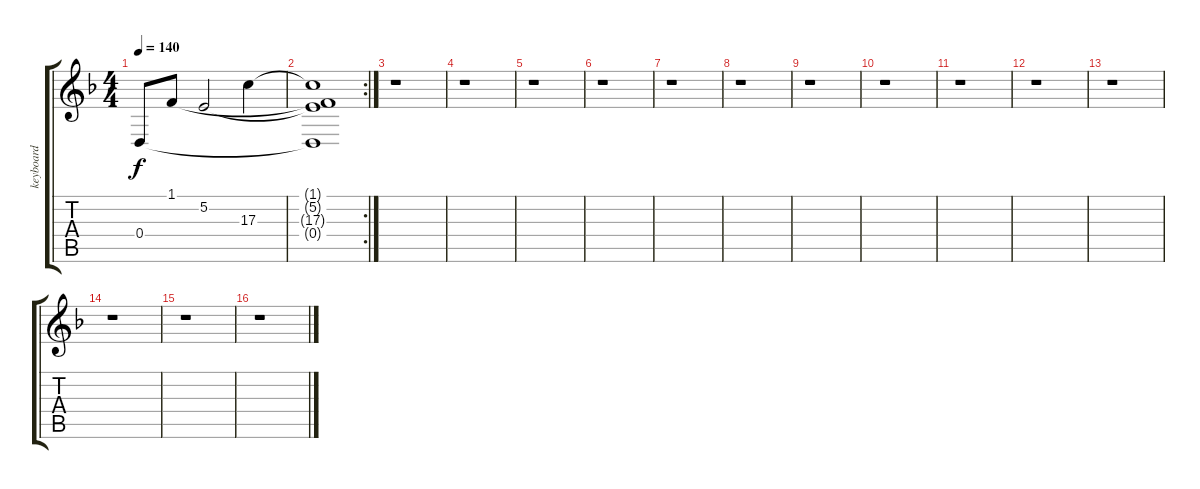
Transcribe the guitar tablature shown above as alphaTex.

\track ("keyboard" "keyboard") {instrument musicbox}
\staff {score tabs}
\tuning (E4 B3 G3 D3 A2 E2) {hide}
\ts (4 4)
\tempo 140
\clef g2
\ks dminor
0.4.8{dy f} 1.1.8 5.2.2 17.3.4 |
\rc 2
(1.1{t} 5.2{t} 17.3{t} 0.4{t}).1 |
r.1 |
r.1 |
r.1 |
r.1 |
r.1 |
r.1 |
r.1 |
r.1 |
r.1 |
r.1 |
r.1 |
r.1 |
r.1 |
r.1
